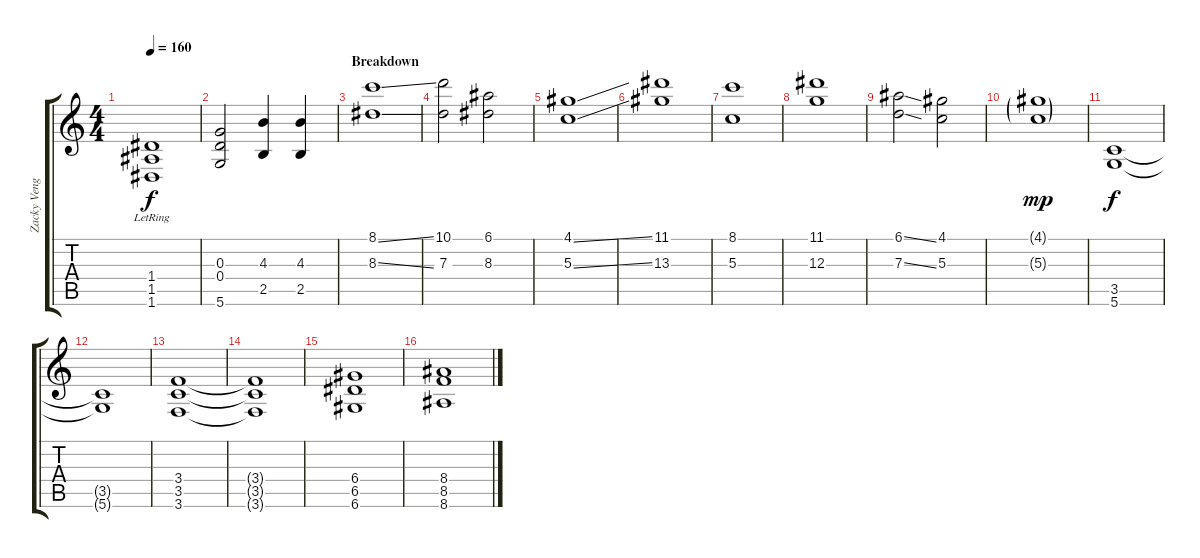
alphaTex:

\track ("Zacky Vengeance" "Zacky Veng") {instrument overdrivenguitar}
\staff {score tabs}
\tuning (E4 B3 G3 D3 A2 D2) {hide}
\ts (4 4)
\tempo 160
\clef g2
\ks c
(1.4{lr} 1.5{lr} 1.6{lr}).1{dy f} |
(0.3 0.4 5.6).2 (4.3 2.5).4 (4.3 2.5).4 |
\section ("" "Breakdown")
(8.1{ss} 8.3{ss}).1 |
(10.1 7.3).2 (6.1 8.3).2 |
(4.1{ss} 5.3{ss}).1 |
(11.1 13.3).1 |
(8.1 5.3).1 |
(11.1 12.3).1 |
(6.1{ss} 7.3{ss}).2 (4.1 5.3).2 |
(4.1{g} 5.3{g}).1{dy mp} |
(3.5 5.6).1{dy f} |
(3.5{t} 5.6{t}).1 |
(3.4 3.5 3.6).1 |
(3.4{t} 3.5{t} 3.6{t}).1 |
(6.4 6.5 6.6).1 |
(8.4 8.5 8.6).1
